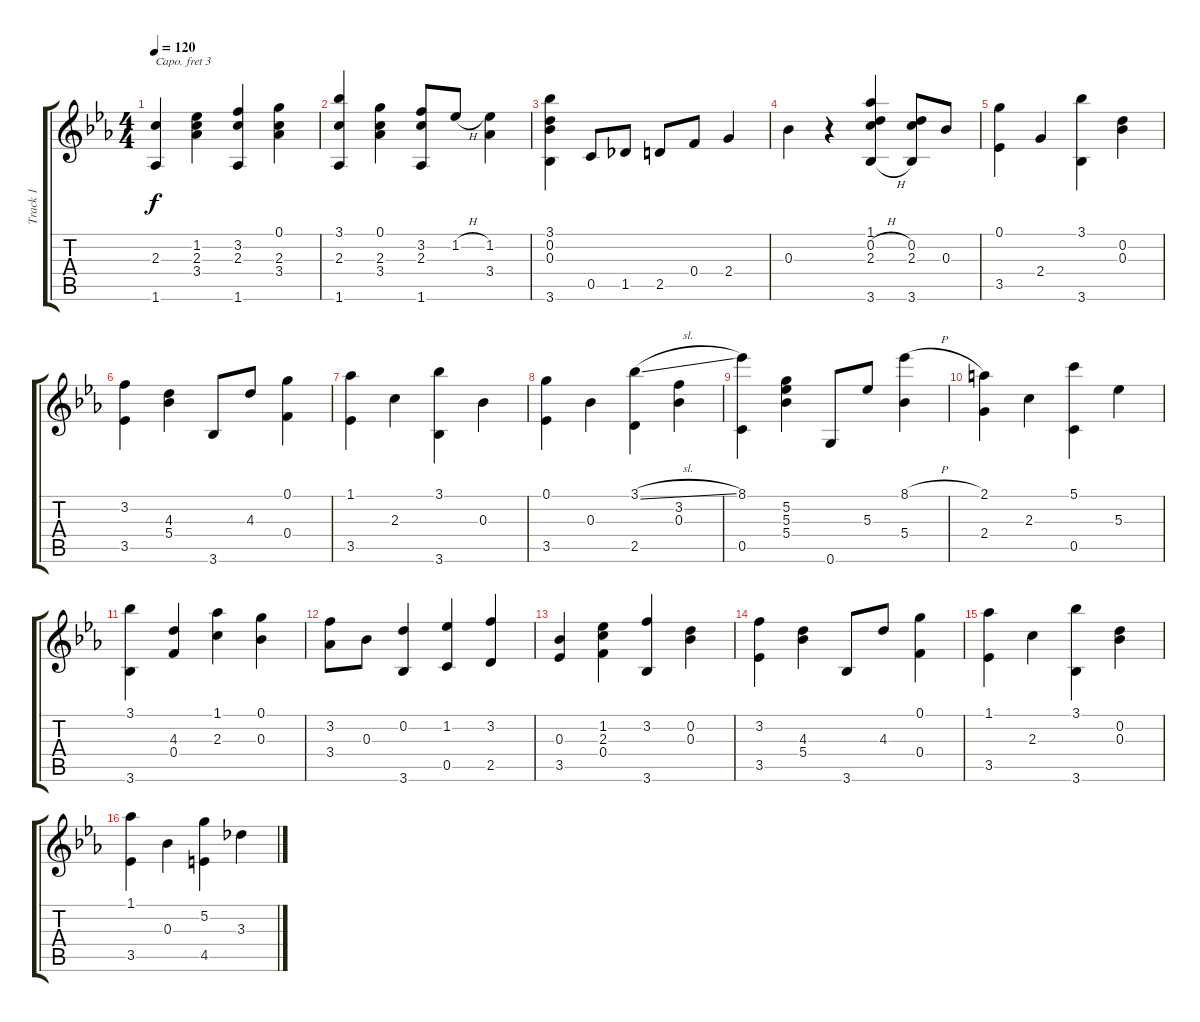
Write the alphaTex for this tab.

\track ("Track 1" "Track 1") {instrument acousticguitarsteel}
\staff {score tabs}
\capo 3
\tuning (E4 B3 G3 D3 A2 E2) {hide}
\ts (4 4)
\tempo 120
\clef g2
\ks eb
(2.3 1.6).4{dy f} (1.2 2.3 3.4).4 (3.2 2.3 1.6).4 (0.1 2.3 3.4).4 |
(3.1 2.3 1.6).4 (0.1 2.3 3.4).4 (3.2 2.3 1.6).8 1.2{h}.8 (1.2 3.4).4 |
(3.1 0.2 0.3 3.6).4 0.5.8 1.5.8 2.5.8 0.4.8 2.4.4 |
0.3.4 r.4 (1.1 0.2{h} 2.3 3.6{h}).4 (0.2 2.3 3.6).8 0.3.8 |
(0.1 3.5).4 2.4.4 (3.1 3.6).4 (0.2 0.3).4 |
(3.2 3.5).4 (4.3 5.4).4 3.6.8 4.3.8 (0.1 0.4).4 |
(1.1 3.5).4 2.3.4 (3.1 3.6).4 0.3.4 |
(0.1 3.5).4 0.3.4 (3.1{sl} 2.5).4 (3.2 0.3).4 |
(8.1 0.5).4 (5.2 5.3 5.4).4 0.6.8 5.3.8 (8.1{h} 5.4).4 |
(2.1 2.4).4 2.3.4 (5.1 0.5).4 5.3.4 |
(3.1 3.6).4 (4.3 0.4).4 (1.1 2.3).4 (0.1 0.3).4 |
(3.2 3.4).8 0.3.8 (0.2 3.6).4 (1.2 0.5).4 (3.2 2.5).4 |
(0.3 3.5).4 (1.2 2.3 0.4).4 (3.2 3.6).4 (0.2 0.3).4 |
(3.2 3.5).4 (4.3 5.4).4 3.6.8 4.3.8 (0.1 0.4).4 |
(1.1 3.5).4 2.3.4 (3.1 3.6).4 (0.2 0.3).4 |
(1.1 3.5).4 0.3.4 (5.2 4.5).4 3.3.4
